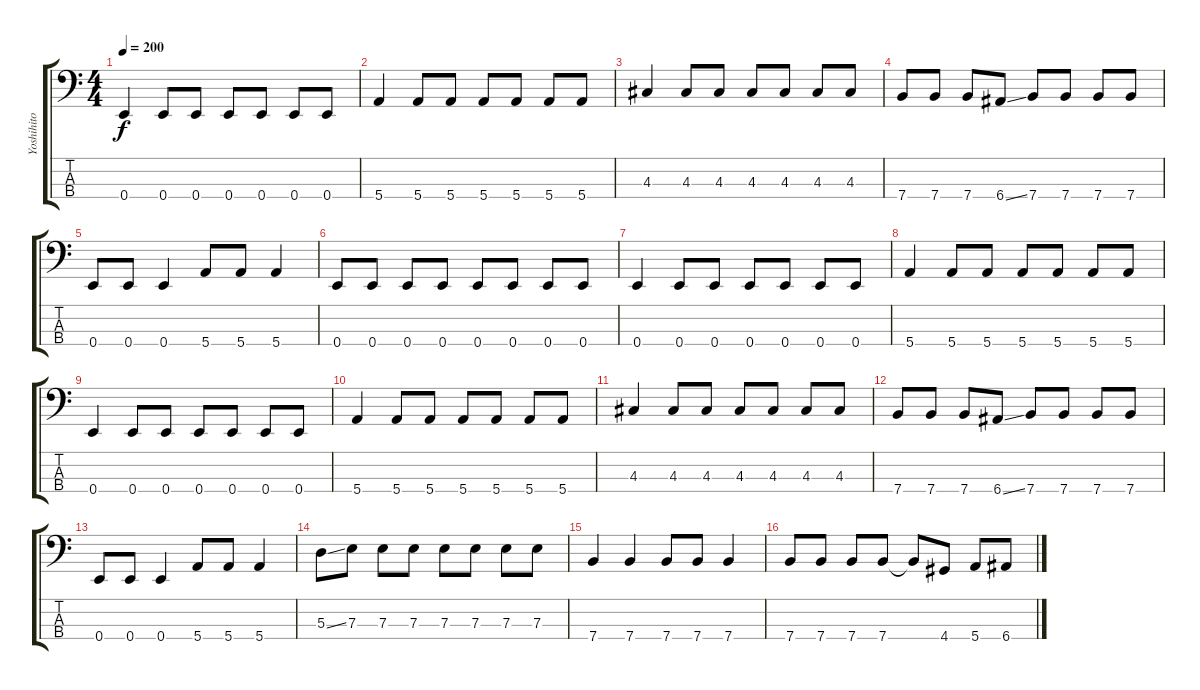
\track ("Yoshihito Onda - Bass" "Yoshihito ") {instrument electricbasspick}
\staff {score tabs}
\tuning (G2 D2 A1 E1) {hide}
\ts (4 4)
\tempo 200
\clef f4
\ks c
0.4.4{dy f} 0.4.8 0.4.8 0.4.8 0.4.8 0.4.8 0.4.8 |
5.4.4 5.4.8 5.4.8 5.4.8 5.4.8 5.4.8 5.4.8 |
4.3.4 4.3.8 4.3.8 4.3.8 4.3.8 4.3.8 4.3.8 |
7.4.8 7.4.8 7.4.8 6.4{ss}.8 7.4.8 7.4.8 7.4.8 7.4.8 |
0.4.8 0.4.8 0.4.4 5.4.8 5.4.8 5.4.4 |
0.4.8 0.4.8 0.4.8 0.4.8 0.4.8 0.4.8 0.4.8 0.4.8 |
0.4.4 0.4.8 0.4.8 0.4.8 0.4.8 0.4.8 0.4.8 |
5.4.4 5.4.8 5.4.8 5.4.8 5.4.8 5.4.8 5.4.8 |
0.4.4 0.4.8 0.4.8 0.4.8 0.4.8 0.4.8 0.4.8 |
5.4.4 5.4.8 5.4.8 5.4.8 5.4.8 5.4.8 5.4.8 |
4.3.4 4.3.8 4.3.8 4.3.8 4.3.8 4.3.8 4.3.8 |
7.4.8 7.4.8 7.4.8 6.4{ss}.8 7.4.8 7.4.8 7.4.8 7.4.8 |
0.4.8 0.4.8 0.4.4 5.4.8 5.4.8 5.4.4 |
5.3{ss}.8 7.3.8 7.3.8 7.3.8 7.3.8 7.3.8 7.3.8 7.3.8 |
7.4.4 7.4.4 7.4.8 7.4.8 7.4.4 |
7.4.8 7.4.8 7.4.8 7.4.8 7.4{t}.8 4.4.8 5.4.8 6.4.8
